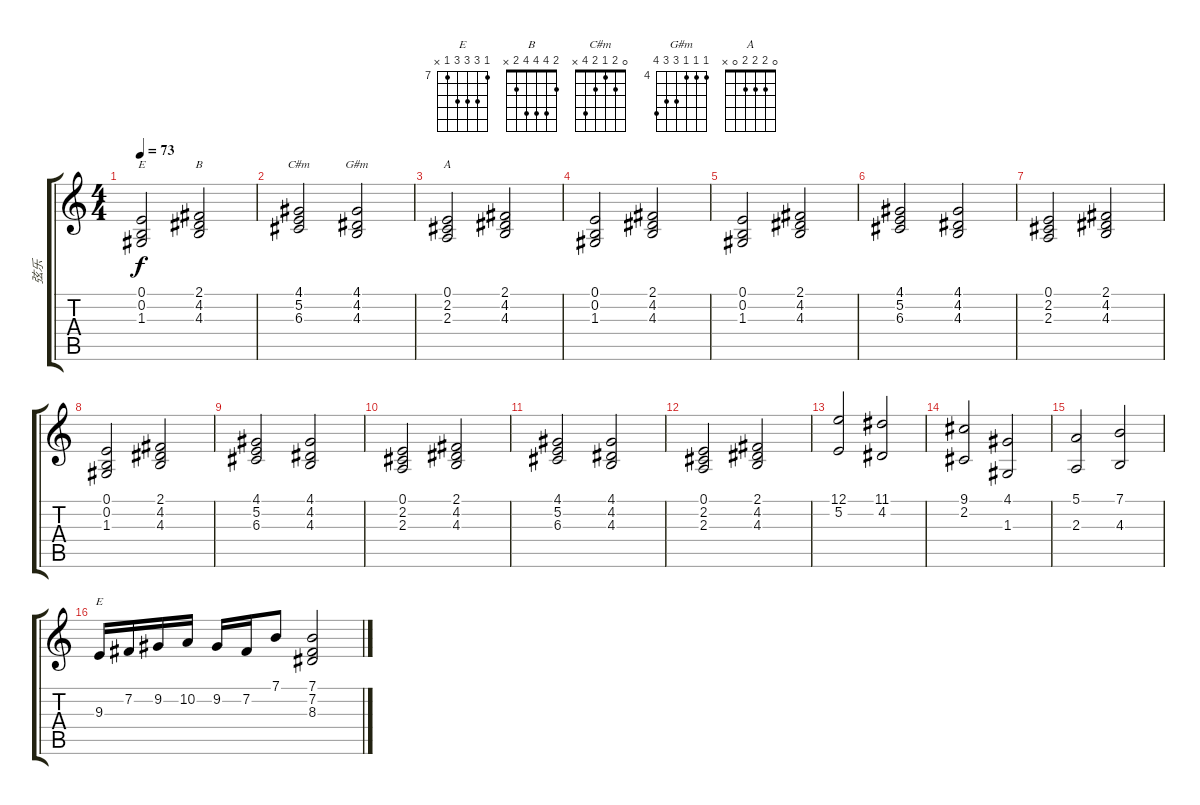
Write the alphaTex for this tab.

\track ("弦乐" "弦乐") {instrument synthstrings1}
\staff {score tabs}
\tuning (E4 B3 G3 D3 A2 E2) {hide}
\chord ("E" 0 0 1 2 2 0)
\chord ("B" 2 4 4 4 2 x)
\chord ("C#m" 0 2 1 2 4 x)
\chord ("G#m" 4 4 4 6 6 7) {firstfret 4}
\chord ("A" 0 2 2 2 0 x)
\chord ("E" 7 9 9 9 7 x) {firstfret 7}
\ts (4 4)
\tempo 73
\clef g2
\ks c
(0.1 0.2 1.3).2{ch "E" dy f} (2.1 4.2 4.3).2{ch "B"} |
(4.1 5.2 6.3).2{ch "C#m"} (4.1 4.2 4.3).2{ch "G#m"} |
(0.1 2.2 2.3).2{ch "A"} (2.1 4.2 4.3).2 |
(0.1 0.2 1.3).2 (2.1 4.2 4.3).2 |
(0.1 0.2 1.3).2 (2.1 4.2 4.3).2 |
(4.1 5.2 6.3).2 (4.1 4.2 4.3).2 |
(0.1 2.2 2.3).2 (2.1 4.2 4.3).2 |
(0.1 0.2 1.3).2 (2.1 4.2 4.3).2 |
(4.1 5.2 6.3).2 (4.1 4.2 4.3).2 |
(0.1 2.2 2.3).2 (2.1 4.2 4.3).2 |
(4.1 5.2 6.3).2 (4.1 4.2 4.3).2 |
(0.1 2.2 2.3).2 (2.1 4.2 4.3).2 |
(12.1 5.2).2 (11.1 4.2).2 |
(9.1 2.2).2 (4.1 1.3).2 |
(5.1 2.3).2 (7.1 4.3).2 |
9.3.16{ch "E" volume 16} 7.2.16 9.2.16 10.2.16 9.2.16 7.2.16 7.1.8 (7.1 7.2 8.3).2{volume 7}
